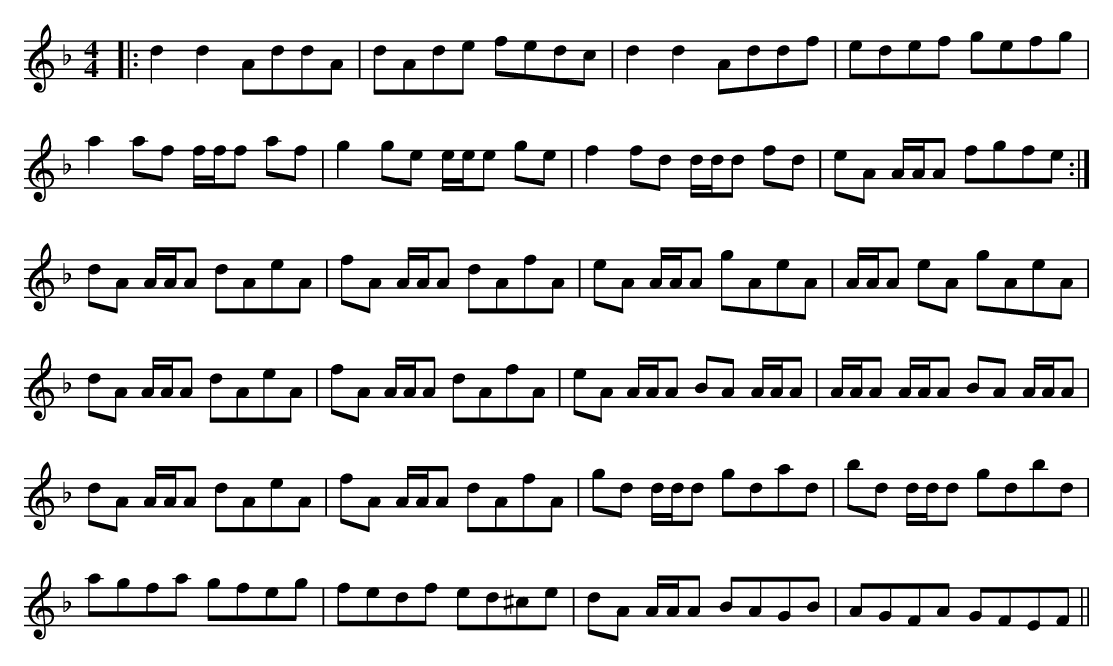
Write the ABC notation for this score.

X:1
M:4/4
K:Dmin
|: d2d2 AddA|dAde fedc|d2d2 Addf|edef gefg|
a2af f/f/f af|g2ge e/e/e ge|f2fd d/d/d fd|eA A/A/A fgfe:|
dA A/A/A dAeA|fA A/A/A dAfA|eA A/A/A gAeA|A/A/A eA gAeA|
dA A/A/A dAeA|fA A/A/A dAfA|eA A/A/A BA A/A/A|A/A/A A/A/A BA A/A/A|
dA A/A/A dAeA|fA A/A/A dAfA|gd d/d/d gdad|bd d/d/d gdbd|
agfa gfeg|fedf ed^ce|dA A/A/A BAGB|AGFA GFEF||
